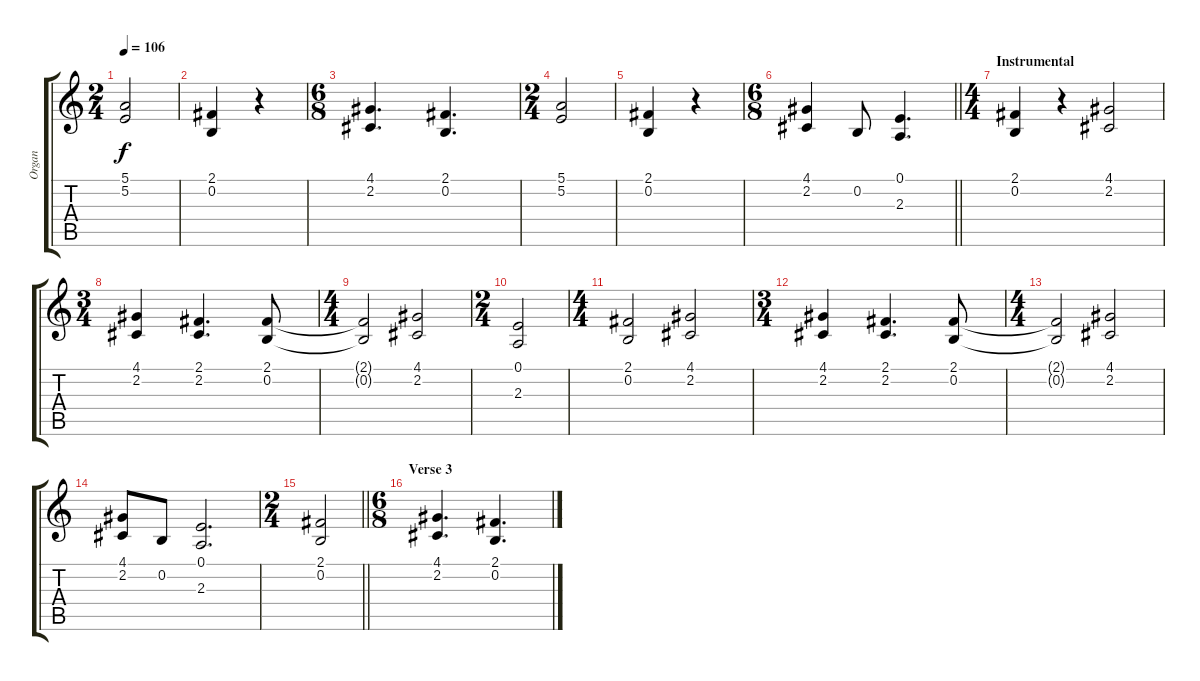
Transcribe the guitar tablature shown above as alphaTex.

\track ("Organ" "Organ") {instrument drawbarorgan}
\staff {score tabs}
\tuning (E4 B3 G3 D3 A2 E2) {hide}
\ts (2 4)
\tempo 106
\clef g2
\ks c
(5.1 5.2).2{dy f} |
(2.1 0.2).4 r.4 |
\ts (6 8)
(4.1 2.2).4{d} (2.1 0.2).4{d} |
\ts (2 4)
(5.1 5.2).2 |
(2.1 0.2).4 r.4 |
\ts (6 8)
\barLineRight lightlight
(4.1 2.2).4 0.2.8 (0.1 2.3).4{d} |
\ts (4 4)
\section ("" "Instrumental")
(2.1 0.2).4 r.4 (4.1 2.2).2 |
\ts (3 4)
(4.1 2.2).4 (2.1 2.2).4{d} (2.1 0.2).8 |
\ts (4 4)
(2.1{t} 0.2{t}).2 (4.1 2.2).2 |
\ts (2 4)
(0.1 2.3).2 |
\ts (4 4)
(2.1 0.2).2 (4.1 2.2).2 |
\ts (3 4)
(4.1 2.2).4 (2.1 2.2).4{d} (2.1 0.2).8 |
\ts (4 4)
(2.1{t} 0.2{t}).2 (4.1 2.2).2 |
(4.1 2.2).8 0.2.8 (0.1 2.3).2{d} |
\ts (2 4)
\barLineRight lightlight
(2.1 0.2).2 |
\ts (6 8)
\section ("" "Verse 3")
(4.1 2.2).4{d} (2.1 0.2).4{d}
